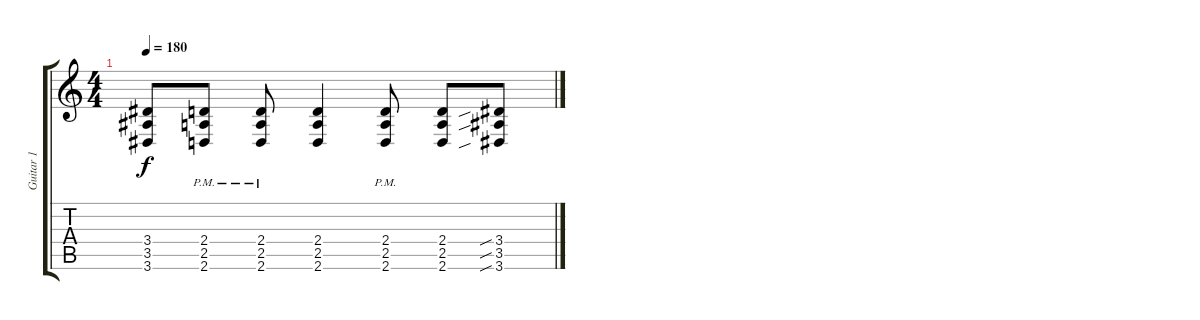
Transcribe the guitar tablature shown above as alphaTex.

\track ("Guitar 1" "Guitar 1") {instrument distortionguitar}
\staff {score tabs}
\tuning (D4 A3 F3 C3 G2 C2) {hide}
\ts (4 4)
\tempo 180
\clef g2
\ks c
(3.4{t} 3.5{t} 3.6{t}).8{dy f} (2.4{pm} 2.5{pm} 2.6{pm}).8 (2.4{pm} 2.5{pm} 2.6{pm}).8 (2.4 2.5 2.6).4 (2.4{pm} 2.5{pm} 2.6{pm}).8 (2.4 2.5 2.6).8 (3.4{sib} 3.5{sib} 3.6{sib}).8
